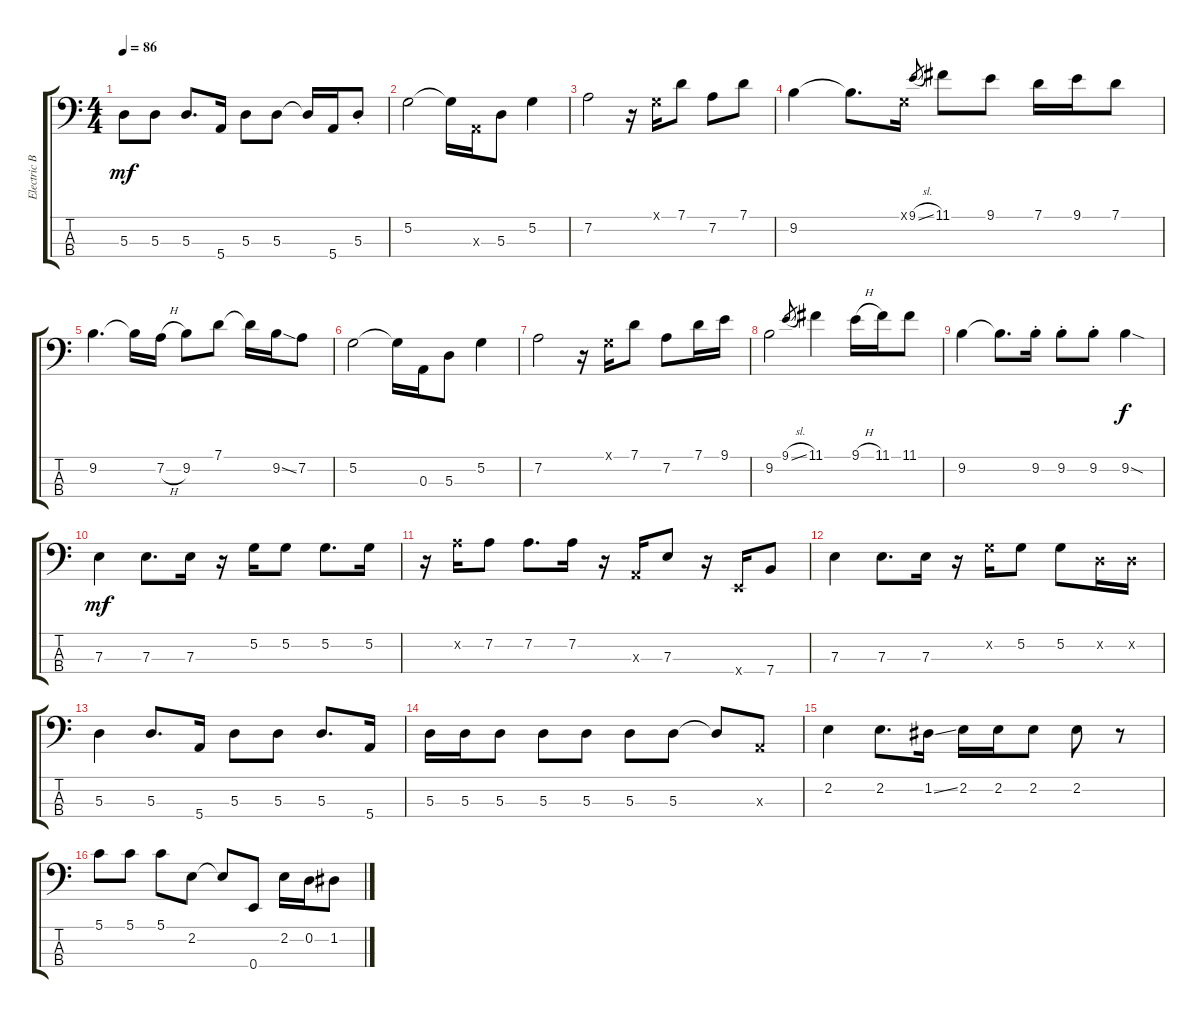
\track ("Electric Bass" "Electric B") {instrument electricbassfinger}
\staff {score tabs}
\tuning (G2 D2 A1 E1) {hide}
\ts (4 4)
\tempo 86
\clef f4
\ks c
5.3.8{dy mf} 5.3.8 5.3.8{d} 5.4.16 5.3.8 5.3.8 5.3{t}.16 5.4.16 5.3{st}.8 |
5.2.2 5.2{t}.16 0.3{x}.16 5.3.8 5.2.4 |
7.2.2 r.16 0.1{x}.16 7.1.8 7.2.8 7.1.8 |
9.2.4 9.2{t}.8{d} 0.1{x}.16 9.1{sl}.8{gr} 11.1.8 9.1.8 7.1.16 9.1.16 7.1.8 |
9.2.4{d} 9.2{t}.16 7.2{h}.16 9.2.8 7.1.8 7.1{t}.16 9.2{ss}.16 7.2.8 |
5.2.2 5.2{t}.16 0.3.16 5.3.8 5.2.4 |
7.2.2 r.16 0.1{x}.16 7.1.8 7.2.8 7.1.16 9.1.16 |
9.2.2 9.1{sl}.8{gr} 11.1.4 9.1{h}.16 11.1.16 11.1.8 |
9.2.4 9.2{t}.8{d} 9.2{st}.16 9.2{st}.8 9.2{st}.8 9.2{sod}.4{dy f} |
7.3.4{dy mf} 7.3.8{d} 7.3.16 r.16 5.2.16 5.2.8 5.2.8{d} 5.2.16 |
r.16 7.2{x}.16 7.2.8 7.2.8{d} 7.2.16 r.16 0.3{x}.16 7.3.8 r.16 0.4{x}.16 7.4.8 |
7.3.4 7.3.8{d} 7.3.16 r.16 5.2{x}.16 5.2.8 5.2.8 0.2{x}.16 0.2{x}.16 |
5.3.4 5.3.8{d} 5.4.16 5.3.8 5.3.8 5.3.8{d} 5.4.16 |
5.3.16 5.3.16 5.3.8 5.3.8 5.3.8 5.3.8 5.3.8 5.3{t}.8 0.3{x}.8 |
2.2.4 2.2.8{d} 1.2{ss}.16 2.2.16 2.2.16 2.2.8 2.2.8 r.8 |
5.1.8 5.1.8 5.1.8 2.2.8 2.2{t}.8 0.4.8 2.2.16 0.2.16 1.2.8
